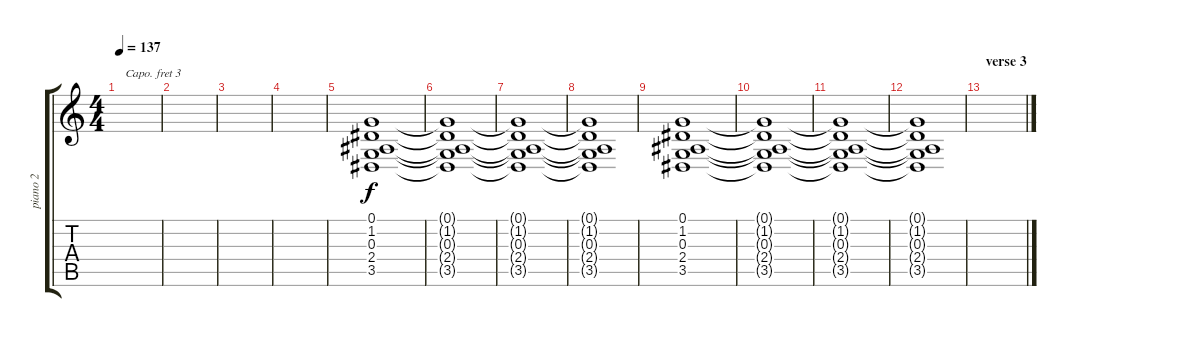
\track ("piano 2" "piano 2") {instrument acousticgrandpiano}
\staff {score tabs}
\capo 3
\tuning (E4 B3 G3 D3 A2 E2) {hide}
\ts (4 4)
\tempo 137
\clef g2
\ks c
|
|
|
|
(0.1 1.2 0.3 2.4 3.5).1 |
(0.1{t} 1.2{t} 0.3{t} 2.4{t} 3.5{t}).1 |
(0.1{t} 1.2{t} 0.3{t} 2.4{t} 3.5{t}).1 |
(0.1{t} 1.2{t} 0.3{t} 2.4{t} 3.5{t}).1 |
(0.1 1.2 0.3 2.4 3.5).1 |
(0.1{t} 1.2{t} 0.3{t} 2.4{t} 3.5{t}).1 |
(0.1{t} 1.2{t} 0.3{t} 2.4{t} 3.5{t}).1 |
(0.1{t} 1.2{t} 0.3{t} 2.4{t} 3.5{t}).1 |
\section ("" "verse 3")
